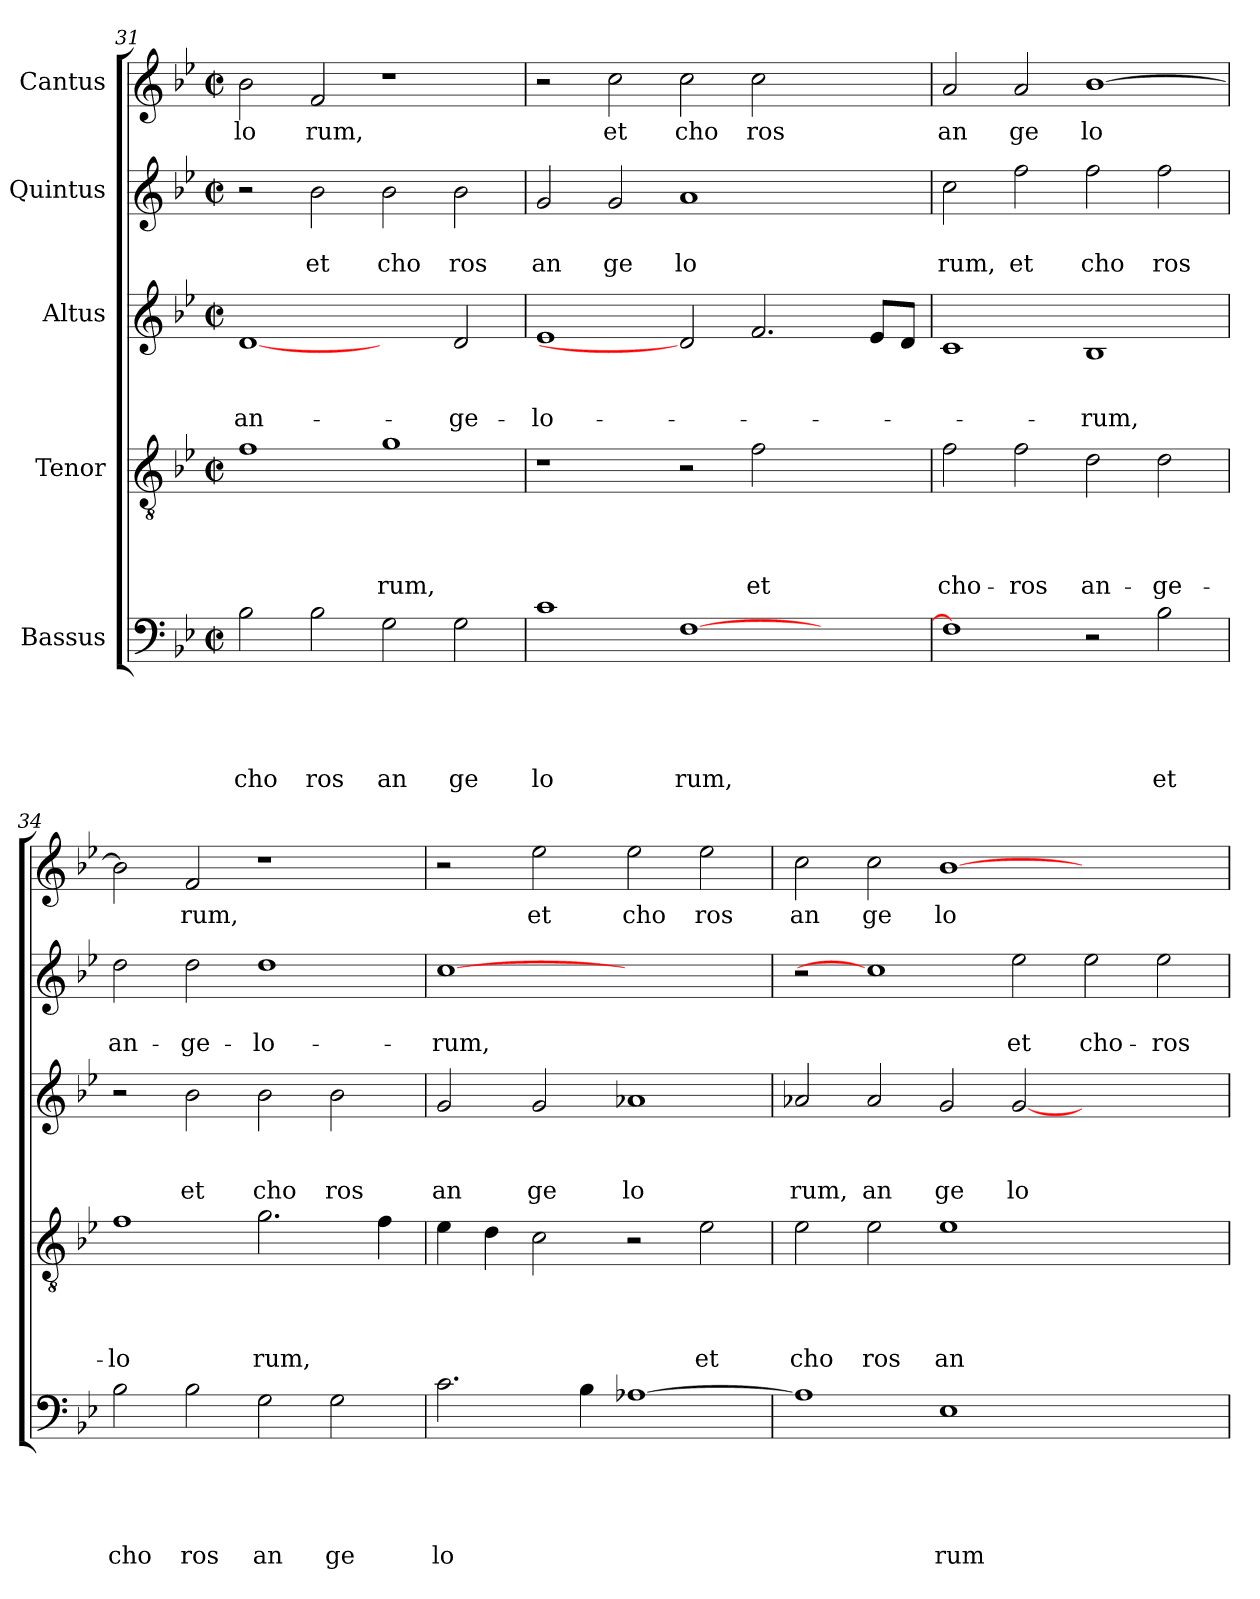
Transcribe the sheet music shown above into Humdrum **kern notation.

**kern	**text	**text	**text	**text	**text	**kern	**text	**text	**text	**text	**kern	**text	**text	**text	**kern	**text	**text	**kern	**text
*part5	*part5	*part5	*part5	*part5	*part5	*part4	*part4	*part4	*part4	*part4	*part3	*part3	*part3	*part3	*part2	*part2	*part2	*part1	*part1
*staff5	*staff5	*staff5	*staff5	*staff5	*staff5	*staff4	*staff4	*staff4	*staff4	*staff4	*staff3	*staff3	*staff3	*staff3	*staff2	*staff2	*staff2	*staff1	*staff1
*I"Bassus	*	*	*	*	*	*I"Tenor	*	*	*	*	*I"Altus	*	*	*	*I"Quintus	*	*	*I"Cantus	*
*clefF4	*	*	*	*	*	*clefGv2	*	*	*	*	*clefG2	*	*	*	*clefG2	*	*	*clefG2	*
*k[b-e-]	*	*	*	*	*	*k[b-e-]	*	*	*	*	*k[b-e-]	*	*	*	*k[b-e-]	*	*	*k[b-e-]	*
*B-:	*	*	*	*	*	*B-:	*	*	*	*	*B-:	*	*	*	*B-:	*	*	*B-:	*
*M2/2	*	*	*	*	*	*M2/2	*	*	*	*	*M2/2	*	*	*	*M2/2	*	*	*M2/2	*
*met(c|)	*	*	*	*	*	*met(c|)	*	*	*	*	*met(c|)	*	*	*	*met(c|)	*	*	*met(c|)	*
=31	=31	=31	=31	=31	=31	=31	=31	=31	=31	=31	=31	=31	=31	=31	=31	=31	=31	=31	=31
!	!	!	!	!	!LO:LY:b	!	!	!	!	!	!	!	!	!LO:LY:b	!	!	!	!	!LO:LY:b
2B-\	.	.	.	.	cho	1f	.	.	.	.	[1d	.	.	an-	2r	.	.	2b-\	lo
!	!	!	!	!	!LO:LY:b	!	!	!	!	!	!	!	!	!	!	!	!LO:LY:b	!	!LO:LY:b
2B-\	.	.	.	.	ros	.	.	.	.	.	.	.	.	.	2b-\	.	et	2f/	rum,
!	!	!	!	!	!LO:LY:b	!	!	!	!	!LO:LY:b	!	!	!	!	!	!	!LO:LY:b	!	!
2G\	.	.	.	.	an	1g	.	.	.	-rum,	2ryy	.	.	.	2b-\	.	cho	1r	.
!	!	!	!	!	!LO:LY:b	!	!	!	!	!	!	!	!	!LO:LY:b	!	!	!LO:LY:b	!	!
2G\	.	.	.	.	ge	.	.	.	.	.	2d/	.	.	-ge-	2b-\	.	ros	.	.
=32	=32	=32	=32	=32	=32	=32	=32	=32	=32	=32	=32	=32	=32	=32	=32	=32	=32	=32	=32
!	!	!	!	!	!LO:LY:b	!	!	!	!	!	!	!	!	!LO:LY:b	!	!	!LO:LY:b	!	!
1c	.	.	.	.	lo	1r	.	.	.	.	1e-	.	.	-lo-	2g/	.	an	2r	.
!	!	!	!	!	!	!	!	!	!	!	!	!	!	!	!	!	!LO:LY:b	!	!LO:LY:b
.	.	.	.	.	.	.	.	.	.	.	.	.	.	.	2g/	.	ge	2cc\	et
!	!	!	!	!	!LO:LY:b	!	!	!	!	!	!	!	!	!	!	!	!LO:LY:b	!	!LO:LY:b
[>1F	.	.	.	.	rum,	2r	.	.	.	.	2d]	.	.	.	1a	.	lo	2cc\	cho
!	!	!	!	!	!	!	!	!	!	!LO:LY:b	!	!	!	!	!	!	!	!	!LO:LY:b
.	.	.	.	.	.	2f\	.	.	.	et	2.f/	.	.	.	.	.	.	2cc\	ros
2ryy	.	.	.	.	.	2ryy	.	.	.	.	.	.	.	.	2ryy	.	.	2ryy	.
.	.	.	.	.	.	.	.	.	.	.	8e-/L	.	.	.	.	.	.	.	.
.	.	.	.	.	.	.	.	.	.	.	8d/J	.	.	.	.	.	.	.	.
=33	=33	=33	=33	=33	=33	=33	=33	=33	=33	=33	=33	=33	=33	=33	=33	=33	=33	=33	=33
!	!	!	!	!	!	!	!	!	!	!LO:LY:b	!	!	!	!	!	!	!LO:LY:b	!	!LO:LY:b
1F]	.	.	.	.	.	2f\	.	.	.	cho-	1c	.	.	.	2cc\	.	rum,	2a/	an
!	!	!	!	!	!	!	!	!	!	!LO:LY:b	!	!	!	!	!	!	!LO:LY:b	!	!LO:LY:b
.	.	.	.	.	.	2f\	.	.	.	-ros	.	.	.	.	2ff\	.	et	2a/	ge
!	!	!	!	!	!	!	!	!	!	!LO:LY:b	!	!	!	!LO:LY:b	!	!	!LO:LY:b	!	!LO:LY:b
2r	.	.	.	.	.	2d\	.	.	.	an-	1B-	.	.	-rum,	2ff\	.	cho	[>1b-	lo
!	!	!	!	!	!LO:LY:b	!	!	!	!	!LO:LY:b	!	!	!	!	!	!	!LO:LY:b	!	!
2B-\	.	.	.	.	et	2d\	.	.	.	-ge-	.	.	.	.	2ff\	.	ros	.	.
!!LO:PB:g=z
=34	=34	=34	=34	=34	=34	=34	=34	=34	=34	=34	=34	=34	=34	=34	=34	=34	=34	=34	=34
!	!	!	!	!	!LO:LY:b	!	!	!	!	!LO:LY:b	!	!	!	!	!	!	!LO:LY:b	!	!
2B-\	.	.	.	.	cho	1f	.	.	.	-lo	2r	.	.	.	2dd\	.	an-	2b-\]	.
!	!	!	!	!	!LO:LY:b	!	!	!	!	!	!	!	!	!LO:LY:b	!	!	!LO:LY:b	!	!LO:LY:b
2B-\	.	.	.	.	ros	.	.	.	.	.	2b-\	.	.	et	2dd\	.	-ge-	2f/	rum,
!	!	!	!	!	!LO:LY:b	!	!	!	!	!LO:LY:b	!	!	!	!LO:LY:b	!	!	!LO:LY:b	!	!
2G\	.	.	.	.	an	2.g\	.	.	.	rum,	2b-\	.	.	cho	1dd	.	-lo-	1r	.
!	!	!	!	!	!LO:LY:b	!	!	!	!	!	!	!	!	!LO:LY:b	!	!	!	!	!
2G\	.	.	.	.	ge	.	.	.	.	.	2b-\	.	.	ros	.	.	.	.	.
.	.	.	.	.	.	4f\	.	.	.	.	.	.	.	.	.	.	.	.	.
=35	=35	=35	=35	=35	=35	=35	=35	=35	=35	=35	=35	=35	=35	=35	=35	=35	=35	=35	=35
!	!	!	!	!	!LO:LY:b	!	!	!	!	!	!	!	!	!LO:LY:b	!	!	!LO:LY:b	!	!
2.c\	.	.	.	.	lo	4e-\	.	.	.	.	2g/	.	.	an	[1cc	.	-rum,	2r	.
.	.	.	.	.	.	4d\	.	.	.	.	.	.	.	.	.	.	.	.	.
!	!	!	!	!	!	!	!	!	!	!	!	!	!	!LO:LY:b	!	!	!	!	!LO:LY:b
.	.	.	.	.	.	2c\	.	.	.	.	2g/	.	.	ge	.	.	.	2ee-\	et
4B-\	.	.	.	.	.	.	.	.	.	.	.	.	.	.	.	.	.	.	.
!	!	!	!	!	!	!	!	!	!	!	!	!	!	!LO:LY:b	!	!	!	!	!LO:LY:b
[>1A-X	.	.	.	.	.	2r	.	.	.	.	1a-X	.	.	lo	1ryy	.	.	2ee-\	cho
!	!	!	!	!	!	!	!	!	!	!LO:LY:b	!	!	!	!	!	!	!	!	!LO:LY:b
.	.	.	.	.	.	2e-\	.	.	.	et	.	.	.	.	.	.	.	2ee-\	ros
=36	=36	=36	=36	=36	=36	=36	=36	=36	=36	=36	=36	=36	=36	=36	=36	=36	=36	=36	=36
!	!	!	!	!	!	!	!	!	!	!LO:LY:b	!	!	!	!LO:LY:b	!	!	!	!	!LO:LY:b
1A-]	.	.	.	.	.	2e-\	.	.	.	cho	2a-X/	.	.	rum,	2r	.	.	2cc\	an
!	!	!	!	!	!	!	!	!	!	!LO:LY:b	!	!	!	!LO:LY:b	!	!	!	!	!LO:LY:b
.	.	.	.	.	.	2e-\	.	.	.	ros	2a-/	.	.	an	1cc]	.	.	2cc\	ge
!	!	!	!	!	!LO:LY:b	!	!	!	!	!LO:LY:b	!	!	!	!LO:LY:b	!	!	!	!	!LO:LY:b
1E-	.	.	.	.	rum	1e-	.	.	.	an	2g/	.	.	ge	.	.	.	[>1b-	lo
!	!	!	!	!	!	!	!	!	!	!	!	!	!	!LO:LY:b	!	!	!LO:LY:b	!	!
.	.	.	.	.	.	.	.	.	.	.	[<2g/	.	.	lo	2ee-\	.	et	.	.
!	!	!	!	!	!	!	!	!	!	!	!	!	!	!	!	!	!LO:LY:b	!	!
1ryy	.	.	.	.	.	1ryy	.	.	.	.	1ryy	.	.	.	2ee-\	.	cho-	1ryy	.
!	!	!	!	!	!	!	!	!	!	!	!	!	!	!	!	!	!LO:LY:b	!	!
.	.	.	.	.	.	.	.	.	.	.	.	.	.	.	2ee-\	.	-ros	.	.
=	=	=	=	=	=	=	=	=	=	=	=	=	=	=	=	=	=	=	=
*-	*-	*-	*-	*-	*-	*-	*-	*-	*-	*-	*-	*-	*-	*-	*-	*-	*-	*-	*-
